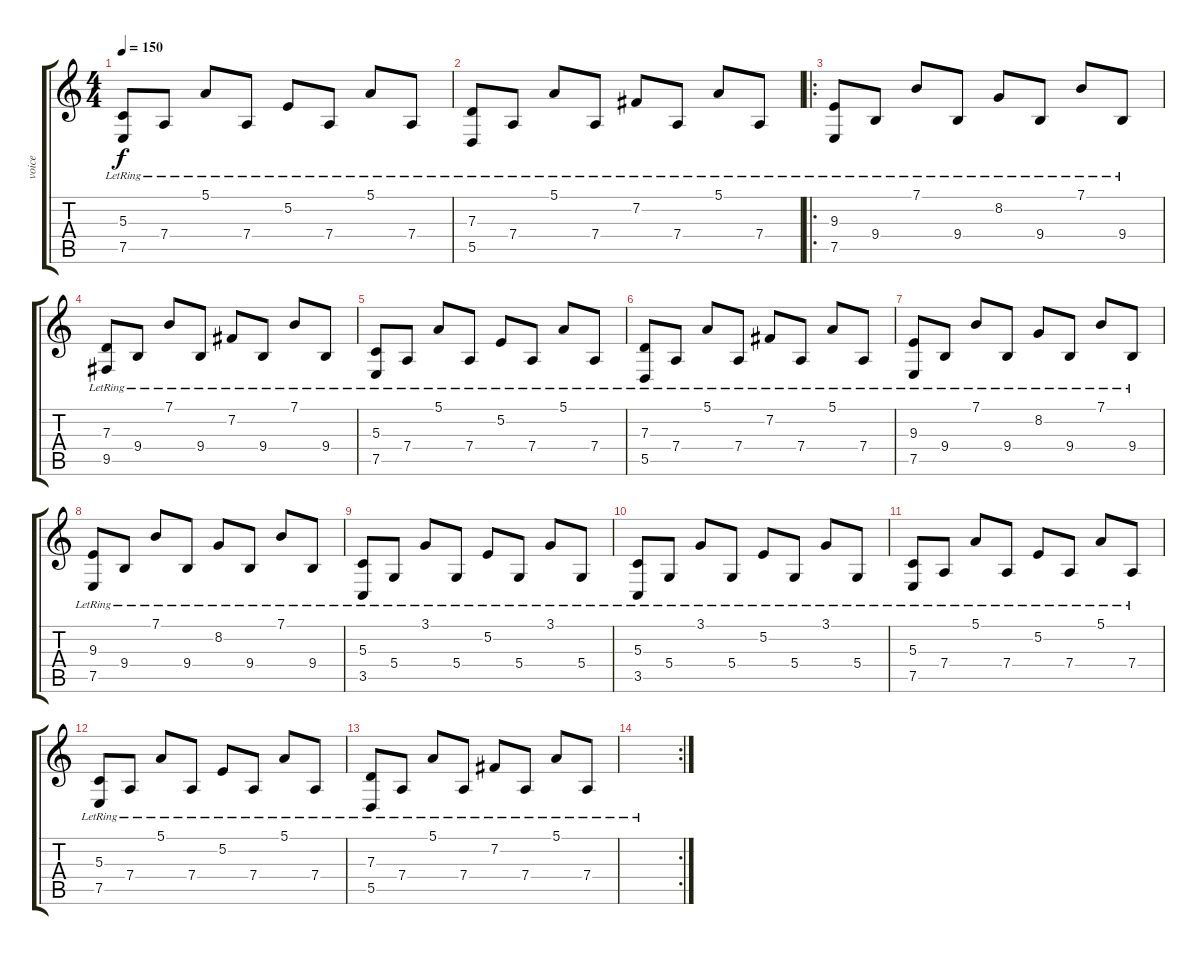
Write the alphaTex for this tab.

\track ("voice" "voice") {instrument synthvoice}
\staff {score tabs}
\tuning (E4 B3 G3 D3 A2 E2) {hide}
\ts (4 4)
\tempo 150
\clef g2
\ks c
(5.3{lr} 7.5{lr}).8{dy f} 7.4{lr}.8 5.1{lr}.8 7.4{lr}.8 5.2{lr}.8 7.4{lr}.8 5.1{lr}.8 7.4{lr}.8 |
(7.3{lr} 5.5{lr}).8 7.4{lr}.8 5.1{lr}.8 7.4{lr}.8 7.2{lr}.8 7.4{lr}.8 5.1{lr}.8 7.4{lr}.8 |
\ro
(9.3{lr} 7.5{lr}).8 9.4{lr}.8 7.1{lr}.8 9.4{lr}.8 8.2{lr}.8 9.4{lr}.8 7.1{lr}.8 9.4{lr}.8 |
(7.3{lr} 9.5{lr}).8 9.4{lr}.8 7.1{lr}.8 9.4{lr}.8 7.2{lr}.8 9.4{lr}.8 7.1{lr}.8 9.4{lr}.8 |
(5.3{lr} 7.5{lr}).8 7.4{lr}.8 5.1{lr}.8 7.4{lr}.8 5.2{lr}.8 7.4{lr}.8 5.1{lr}.8 7.4{lr}.8 |
(7.3{lr} 5.5{lr}).8 7.4{lr}.8 5.1{lr}.8 7.4{lr}.8 7.2{lr}.8 7.4{lr}.8 5.1{lr}.8 7.4{lr}.8 |
(9.3{lr} 7.5{lr}).8 9.4{lr}.8 7.1{lr}.8 9.4{lr}.8 8.2{lr}.8 9.4{lr}.8 7.1{lr}.8 9.4{lr}.8 |
(9.3{lr} 7.5{lr}).8 9.4{lr}.8 7.1{lr}.8 9.4{lr}.8 8.2{lr}.8 9.4{lr}.8 7.1{lr}.8 9.4{lr}.8 |
(5.3{lr} 3.5{lr}).8 5.4{lr}.8 3.1{lr}.8 5.4{lr}.8 5.2{lr}.8 5.4{lr}.8 3.1{lr}.8 5.4{lr}.8 |
(5.3{lr} 3.5{lr}).8 5.4{lr}.8 3.1{lr}.8 5.4{lr}.8 5.2{lr}.8 5.4{lr}.8 3.1{lr}.8 5.4{lr}.8 |
(5.3{lr} 7.5{lr}).8 7.4{lr}.8 5.1{lr}.8 7.4{lr}.8 5.2{lr}.8 7.4{lr}.8 5.1{lr}.8 7.4{lr}.8 |
(5.3{lr} 7.5{lr}).8 7.4{lr}.8 5.1{lr}.8 7.4{lr}.8 5.2{lr}.8 7.4{lr}.8 5.1{lr}.8 7.4{lr}.8 |
(7.3{lr} 5.5{lr}).8 7.4{lr}.8 5.1{lr}.8 7.4{lr}.8 7.2{lr}.8 7.4{lr}.8 5.1{lr}.8 7.4{lr}.8 |
\rc 2
